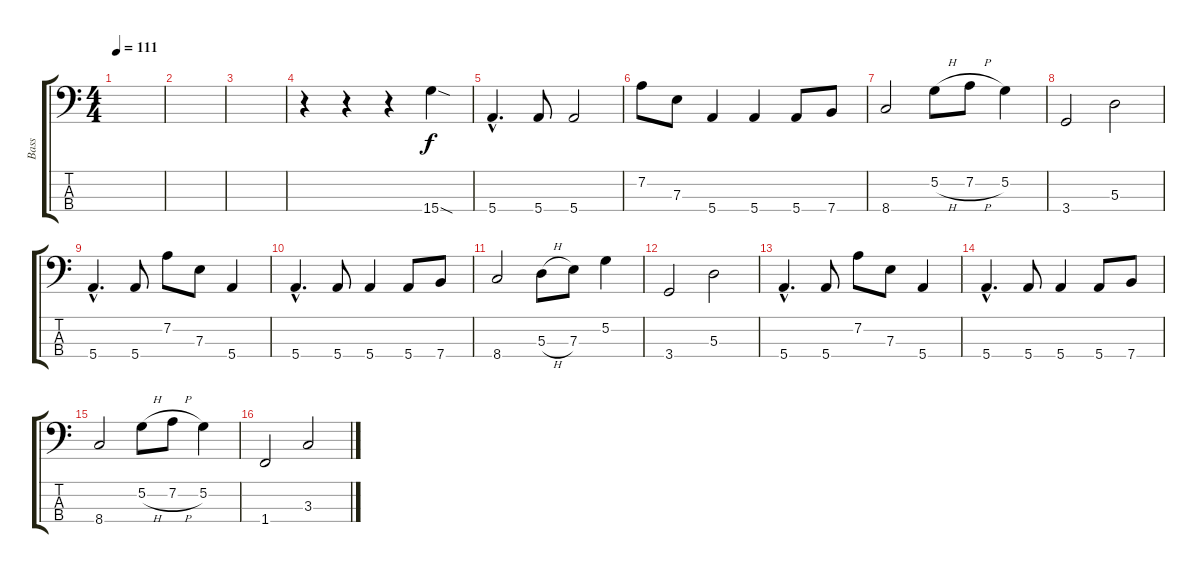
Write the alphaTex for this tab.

\track ("Bass" "Bass") {instrument electricbassfinger}
\staff {score tabs}
\tuning (G2 D2 A1 E1) {hide}
\ts (4 4)
\tempo 111
\clef f4
\ks c
|
|
|
r.4 r.4 r.4 15.4{sod}.4 |
5.4{hac}.4{d} 5.4.8 5.4.2 |
7.2.8 7.3.8 5.4.4 5.4.4 5.4.8 7.4.8 |
8.4.2 5.2{h}.8 7.2{h}.8 5.2.4 |
3.4.2 5.3.2 |
5.4{hac}.4{d} 5.4.8 7.2.8 7.3.8 5.4.4 |
5.4{hac}.4{d} 5.4.8 5.4.4 5.4.8 7.4.8 |
8.4.2 5.3{h}.8 7.3.8 5.2.4 |
3.4.2 5.3.2 |
5.4{hac}.4{d} 5.4.8 7.2.8 7.3.8 5.4.4 |
5.4{hac}.4{d} 5.4.8 5.4.4 5.4.8 7.4.8 |
8.4.2 5.2{h}.8 7.2{h}.8 5.2.4 |
1.4.2 3.3.2
